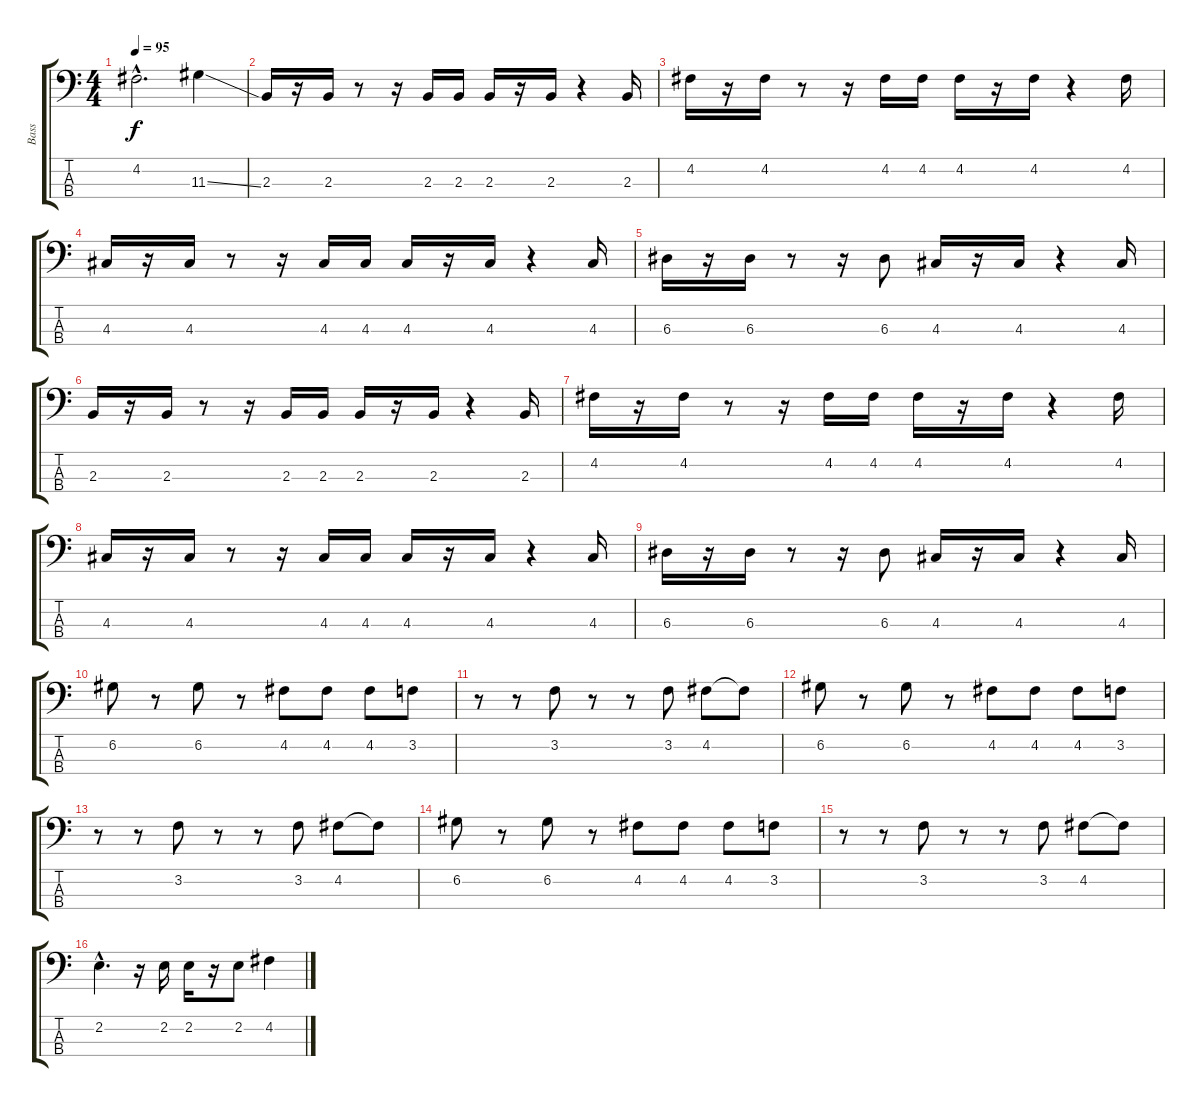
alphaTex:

\track ("Bass" "Bass") {instrument electricbassfinger}
\staff {score tabs}
\tuning (G2 D2 A1 E1) {hide}
\ts (4 4)
\tempo 95
\clef f4
\ks c
4.2{hac}.2{d dy f} 11.3{ss}.4 |
2.3.16 r.16 2.3.16 r.8 r.16 2.3.16 2.3.16 2.3.16 r.16 2.3.16 r.4 2.3.16 |
4.2.16 r.16 4.2.16 r.8 r.16 4.2.16 4.2.16 4.2.16 r.16 4.2.16 r.4 4.2.16 |
4.3.16 r.16 4.3.16 r.8 r.16 4.3.16 4.3.16 4.3.16 r.16 4.3.16 r.4 4.3.16 |
6.3.16 r.16 6.3.16 r.8 r.16 6.3.8 4.3.16 r.16 4.3.16 r.4 4.3.16 |
2.3.16 r.16 2.3.16 r.8 r.16 2.3.16 2.3.16 2.3.16 r.16 2.3.16 r.4 2.3.16 |
4.2.16 r.16 4.2.16 r.8 r.16 4.2.16 4.2.16 4.2.16 r.16 4.2.16 r.4 4.2.16 |
4.3.16 r.16 4.3.16 r.8 r.16 4.3.16 4.3.16 4.3.16 r.16 4.3.16 r.4 4.3.16 |
6.3.16 r.16 6.3.16 r.8 r.16 6.3.8 4.3.16 r.16 4.3.16 r.4 4.3.16 |
6.2.8 r.8 6.2.8 r.8 4.2.8 4.2.8 4.2.8 3.2.8 |
r.8 r.8 3.2.8 r.8 r.8 3.2.8 4.2.8 4.2{t}.8 |
6.2.8 r.8 6.2.8 r.8 4.2.8 4.2.8 4.2.8 3.2.8 |
r.8 r.8 3.2.8 r.8 r.8 3.2.8 4.2.8 4.2{t}.8 |
6.2.8 r.8 6.2.8 r.8 4.2.8 4.2.8 4.2.8 3.2.8 |
r.8 r.8 3.2.8 r.8 r.8 3.2.8 4.2.8 4.2{t}.8 |
2.2{hac}.4{d} r.16 2.2.16 2.2.16 r.16 2.2.8 4.2.4
